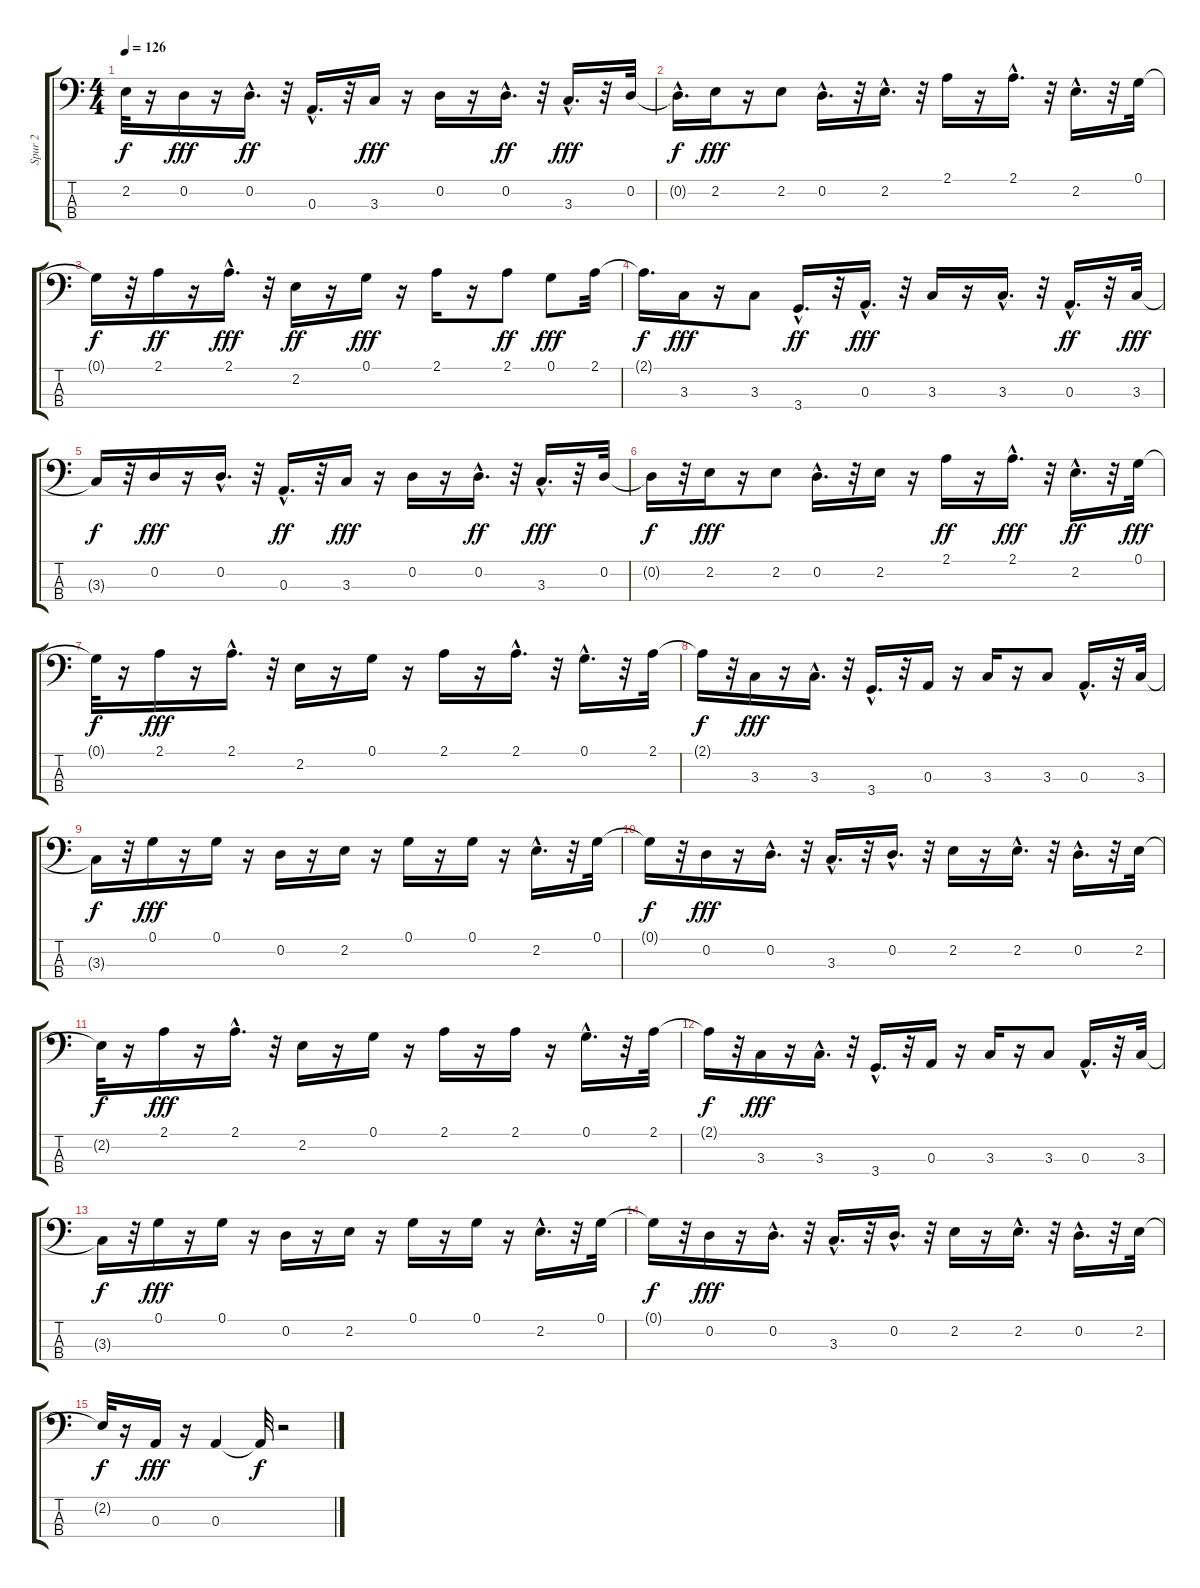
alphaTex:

\track ("Spur 2" "Spur 2") {instrument electricbassfinger}
\staff {score tabs}
\tuning (G2 D2 A1 E1) {hide}
\ts (4 4)
\tempo 126
\clef f4
\ks c
2.2{t}.32{dy f} r.16 0.2.16{dy fff} r.16 0.2{hac}.16{d dy ff} r.32 0.3{hac}.16{d} r.32 3.3.16{dy fff} r.16 0.2.16 r.16 0.2{hac}.16{d dy ff} r.32 3.3{hac}.16{d dy fff} r.32 0.2.32 |
0.2{hac t}.16{d dy f} 2.2.16{dy fff} r.16 2.2.8 0.2{hac}.16{d} r.32 2.2{hac}.16{d} r.32 2.1.16 r.16 2.1{hac}.16{d} r.32 2.2{hac}.16{d} r.32 0.1.32 |
0.1{t}.16{dy f} r.32 2.1.16{dy ff} r.16 2.1{hac}.16{d dy fff} r.32 2.2.16{dy ff} r.16 0.1.16{dy fff} r.16 2.1.16 r.16 2.1.8{dy ff} 0.1.8{dy fff} 2.1.32 |
2.1{t}.16{d dy f} 3.3.16{dy fff} r.16 3.3.8 3.4{hac}.16{d dy ff} r.32 0.3{hac}.16{d dy fff} r.32 3.3.16 r.16 3.3{hac}.16{d} r.32 0.3{hac}.16{d dy ff} r.32 3.3.32{dy fff} |
3.3{t}.16{dy f} r.32 0.2.16{dy fff} r.16 0.2{hac}.16{d} r.32 0.3{hac}.16{d dy ff} r.32 3.3.16{dy fff} r.16 0.2.16 r.16 0.2{hac}.16{d dy ff} r.32 3.3{hac}.16{d dy fff} r.32 0.2.32 |
0.2{t}.16{dy f} r.32 2.2.16{dy fff} r.16 2.2.8 0.2{hac}.16{d} r.32 2.2.16 r.16 2.1.16{dy ff} r.16 2.1{hac}.16{d dy fff} r.32 2.2{hac}.16{d dy ff} r.32 0.1.32{dy fff} |
0.1{t}.32{dy f} r.16 2.1.16{dy fff} r.16 2.1{hac}.16{d} r.32 2.2.16 r.16 0.1.16 r.16 2.1.16 r.16 2.1{hac}.16{d} r.32 0.1{hac}.16{d} r.32 2.1.32 |
2.1{t}.16{dy f} r.32 3.3.16{dy fff} r.16 3.3{hac}.16{d} r.32 3.4{hac}.16{d} r.32 0.3.16 r.16 3.3.16 r.16 3.3.8 0.3{hac}.16{d} r.32 3.3.32 |
3.3{t}.16{dy f} r.32 0.1.16{dy fff} r.16 0.1.16 r.16 0.2.16 r.16 2.2.16 r.16 0.1.16 r.16 0.1.16 r.16 2.2{hac}.16{d} r.32 0.1.32 |
0.1{t}.16{dy f} r.32 0.2.16{dy fff} r.16 0.2{hac}.16{d} r.32 3.3{hac}.16{d} r.32 0.2{hac}.16{d} r.32 2.2.16 r.16 2.2{hac}.16{d} r.32 0.2{hac}.16{d} r.32 2.2.32 |
2.2{t}.32{dy f} r.16 2.1.16{dy fff} r.16 2.1{hac}.16{d} r.32 2.2.16 r.16 0.1.16 r.16 2.1.16 r.16 2.1.16 r.16 0.1{hac}.16{d} r.32 2.1.32 |
2.1{t}.16{dy f} r.32 3.3.16{dy fff} r.16 3.3{hac}.16{d} r.32 3.4{hac}.16{d} r.32 0.3.16 r.16 3.3.16 r.16 3.3.8 0.3{hac}.16{d} r.32 3.3.32 |
3.3{t}.16{dy f} r.32 0.1.16{dy fff} r.16 0.1.16 r.16 0.2.16 r.16 2.2.16 r.16 0.1.16 r.16 0.1.16 r.16 2.2{hac}.16{d} r.32 0.1.32 |
0.1{t}.16{dy f} r.32 0.2.16{dy fff} r.16 0.2{hac}.16{d} r.32 3.3{hac}.16{d} r.32 0.2{hac}.16{d} r.32 2.2.16 r.16 2.2{hac}.16{d} r.32 0.2{hac}.16{d} r.32 2.2.32 |
2.2{t}.32{dy f} r.16 0.3.16{dy fff} r.16 0.3.4 0.3{t}.32{dy f} r.2
